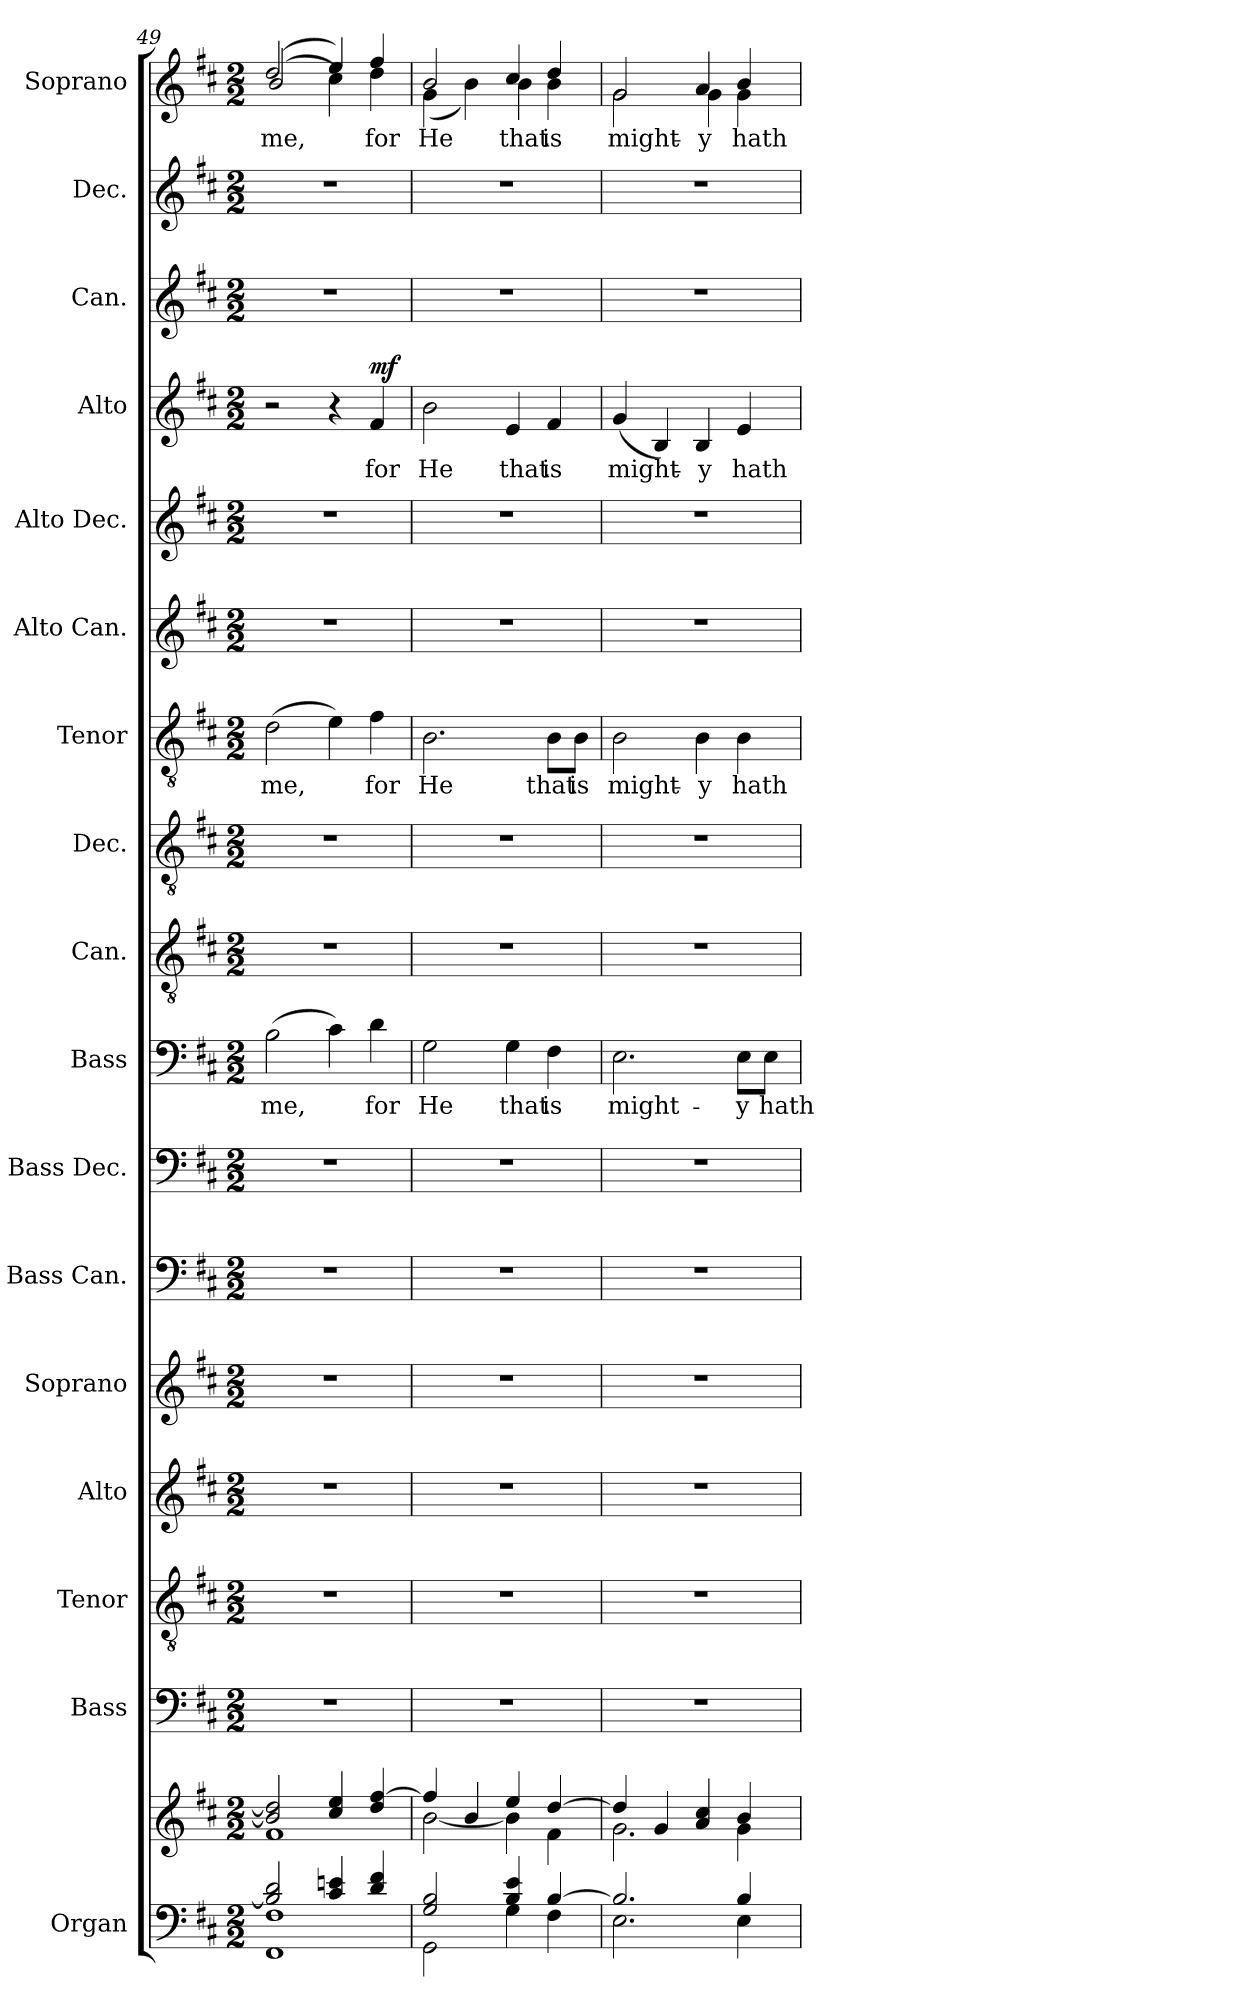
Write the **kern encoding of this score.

**kern	**kern	**kern	**kern	**kern	**kern	**kern	**kern	**kern	**text	**kern	**kern	**kern	**text	**kern	**kern	**kern	**text	**dynam	**kern	**kern	**kern	**text
*part17	*part17	*part16	*part15	*part14	*part13	*part12	*part11	*part10	*part10	*part9	*part8	*part7	*part7	*part6	*part5	*part4	*part4	*part4	*part3	*part2	*part1	*part1
*staff18	*staff17	*staff16	*staff15	*staff14	*staff13	*staff12	*staff11	*staff10	*staff10	*staff9	*staff8	*staff7	*staff7	*staff6	*staff5	*staff4	*staff4	*staff4	*staff3	*staff2	*staff1	*staff1
*I"Organ	*	*I"Bass	*I"Tenor	*I"Alto	*I"Soprano	*I"Bass Can.	*I"Bass Dec.	*I"Bass	*	*I"Can.	*I"Dec.	*I"Tenor	*	*I"Alto Can.	*I"Alto Dec.	*I"Alto	*	*	*I"Can.	*I"Dec.	*I"Soprano	*
*I'Org.	*	*I'B.	*I'T.	*I'A.	*I'S.	*I'B.   Can.	*I'Dec.	*I'B.	*	*	*I'Dec.	*I'T.	*	*I'A.   Can.	*I'Dec.	*I'A.	*	*	*	*I'Dec.	*I'S.	*
!!LO:LB:g=z
*clefF4	*clefG2	*clefF4	*clefGv2	*clefG2	*clefG2	*clefF4	*clefF4	*clefF4	*	*clefGv2	*clefGv2	*clefGv2	*	*clefG2	*clefG2	*clefG2	*	*	*clefG2	*clefG2	*clefG2	*
*	*	*	*ITrd7c12	*	*	*	*	*	*	*ITrd7c12	*ITrd7c12	*ITrd7c12	*	*	*	*	*	*	*	*	*	*
*k[f#c#]	*k[f#c#]	*k[f#c#]	*k[f#c#]	*k[f#c#]	*k[f#c#]	*k[f#c#]	*k[f#c#]	*k[f#c#]	*	*k[f#c#]	*k[f#c#]	*k[f#c#]	*	*k[f#c#]	*k[f#c#]	*k[f#c#]	*	*	*k[f#c#]	*k[f#c#]	*k[f#c#]	*
*D:	*D:	*D:	*D:	*D:	*D:	*D:	*D:	*D:	*	*D:	*D:	*D:	*	*D:	*D:	*D:	*	*	*D:	*D:	*D:	*
*M2/2	*M2/2	*M2/2	*M2/2	*M2/2	*M2/2	*M2/2	*M2/2	*M2/2	*	*M2/2	*M2/2	*M2/2	*	*M2/2	*M2/2	*M2/2	*	*	*M2/2	*M2/2	*M2/2	*
=49	=49	=49	=49	=49	=49	=49	=49	=49	=49	=49	=49	=49	=49	=49	=49	=49	=49	=49	=49	=49	=49	=49
*^	*^	*	*	*	*	*	*	*	*	*	*	*	*	*	*	*	*	*	*	*	*	*
!	!	!	!	!	!	!	!	!	!	!	!LO:LY:b:color=#000000	!	!	!	!	!	!	!	!	!	!	!	!	!
!	!	!	!	!	!	!	!	!	!	!	!	!	!	!	!LO:LY:b:color=#000000	!	!	!	!	!	!	!	!	!
!	!	!	!	!	!	!	!	!	!	!	!	!	!	!	!	!	!	!	!	!	!	!	!	!LO:LY:b:color=#000000
*	*	*	*	*	*	*	*	*	*	*	*	*	*	*	*	*	*	*	*	*	*	*	*^	*
2Bi/] 2di	1FF#i 1F#i	2bi/] 2ddi]	1f#i	1r	1r	1r	1r	1r	1r	(2Bi\	me,	1r	1r	(2Di\	me,	1r	1r	2r	.	.	1r	1r	(2ddi/	(2bi/	me,
4c#i/ 4eni	.	4cc#i/ 4eei	.	.	.	.	.	.	.	4c#i\)	.	.	.	4Ei\)	.	.	.	4r	.	.	.	.	4eei/)	4cc#i\)	.
!	!	!	!	!	!	!	!	!	!	!	!LO:LY:b:color=#000000	!	!	!	!	!	!	!	!	!	!	!	!	!	!
!	!	!	!	!	!	!	!	!	!	!	!	!	!	!	!LO:LY:b:color=#000000	!	!	!	!	!	!	!	!	!	!
!	!	!	!	!	!	!	!	!	!	!	!	!	!	!	!	!	!	!	!LO:LY:b:color=#000000	!	!	!	!	!	!
!	!	!	!	!	!	!	!	!	!	!	!	!	!	!	!	!	!	!	!	!	!	!	!	!	!LO:LY:b:color=#000000
4di/ 4f#i	.	4ddi/ [4ff#i	.	.	.	.	.	.	.	4di\	for	.	.	4F#i\	for	.	.	4f#i/	for	mf	.	.	4ff#i/	4ddi\	for
=50	=50	=50	=50	=50	=50	=50	=50	=50	=50	=50	=50	=50	=50	=50	=50	=50	=50	=50	=50	=50	=50	=50	=50	=50	=50
!	!	!	!	!	!	!	!	!	!	!	!LO:LY:b:color=#000000	!	!	!	!	!	!	!	!	!	!	!	!	!	!
!	!	!	!	!	!	!	!	!	!	!	!	!	!	!	!LO:LY:b:color=#000000	!	!	!	!	!	!	!	!	!	!
!	!	!	!	!	!	!	!	!	!	!	!	!	!	!	!	!	!	!	!LO:LY:b:color=#000000	!	!	!	!	!	!
!	!	!	!	!	!	!	!	!	!	!	!	!	!	!	!	!	!	!	!	!	!	!	!	!	!LO:LY:b:color=#000000
2Gi/ 2Bi	2GGi\	4ff#i/]	[2bi\	1r	1r	1r	1r	1r	1r	2Gi\	He	1r	1r	2.BBi\	He	1r	1r	2bi\	He	.	1r	1r	2bi/	(4gi\	He
.	.	4bi/	.	.	.	.	.	.	.	.	.	.	.	.	.	.	.	.	.	.	.	.	.	4bi\)	.
!	!	!	!	!	!	!	!	!	!	!	!LO:LY:b:color=#000000	!	!	!	!	!	!	!	!	!	!	!	!	!	!
!	!	!	!	!	!	!	!	!	!	!	!	!	!	!	!	!	!	!	!LO:LY:b:color=#000000	!	!	!	!	!	!
!	!	!	!	!	!	!	!	!	!	!	!	!	!	!	!	!	!	!	!	!	!	!	!	!	!LO:LY:b:color=#000000
4Bi/ 4ei	4Gi\	4eei/	4bi\]	.	.	.	.	.	.	4Gi\	that	.	.	.	.	.	.	4ei/	that	.	.	.	4cc#i/	4bi\	that
!	!	!	!	!	!	!	!	!	!	!	!LO:LY:b:color=#000000	!	!	!	!	!	!	!	!	!	!	!	!	!	!
!	!	!	!	!	!	!	!	!	!	!	!	!	!	!	!LO:LY:b:color=#000000	!	!	!	!	!	!	!	!	!	!
!	!	!	!	!	!	!	!	!	!	!	!	!	!	!	!	!	!	!	!LO:LY:b:color=#000000	!	!	!	!	!	!
!	!	!	!	!	!	!	!	!	!	!	!	!	!	!	!	!	!	!	!	!	!	!	!	!	!LO:LY:b:color=#000000
[4Bi/	4F#i\	[4ddi/	4f#i\	.	.	.	.	.	.	4F#i\	is	.	.	8BBi\L	that	.	.	4f#i/	is	.	.	.	4ddi/	4bi\	is
!	!	!	!	!	!	!	!	!	!	!	!	!	!	!	!LO:LY:b:color=#000000	!	!	!	!	!	!	!	!	!	!
.	.	.	.	.	.	.	.	.	.	.	.	.	.	8BBi\J	is	.	.	.	.	.	.	.	.	.	.
=51	=51	=51	=51	=51	=51	=51	=51	=51	=51	=51	=51	=51	=51	=51	=51	=51	=51	=51	=51	=51	=51	=51	=51	=51	=51
!	!	!	!	!	!	!	!	!	!	!	!LO:LY:b:color=#000000	!	!	!	!	!	!	!	!	!	!	!	!	!	!
!	!	!	!	!	!	!	!	!	!	!	!	!	!	!	!LO:LY:b:color=#000000	!	!	!	!	!	!	!	!	!	!
!	!	!	!	!	!	!	!	!	!	!	!	!	!	!	!	!	!	!	!LO:LY:b:color=#000000	!	!	!	!	!	!
!	!	!	!	!	!	!	!	!	!	!	!	!	!	!	!	!	!	!	!	!	!	!	!	!	!LO:LY:b:color=#000000
2.Bi/]	2.Ei\	4ddi/]	2.gi\	1r	1r	1r	1r	1r	1r	2.Ei\	might-	1r	1r	2BBi\	might-	1r	1r	(4gi/	might-	.	1r	1r	2gi/	2gi\	might-
.	.	4gi/	.	.	.	.	.	.	.	.	.	.	.	.	.	.	.	4Bi/)	.	.	.	.	.	.	.
!	!	!	!	!	!	!	!	!	!	!	!	!	!	!	!LO:LY:b:color=#000000	!	!	!	!	!	!	!	!	!	!
!	!	!	!	!	!	!	!	!	!	!	!	!	!	!	!	!	!	!	!LO:LY:b:color=#000000	!	!	!	!	!	!
!	!	!	!	!	!	!	!	!	!	!	!	!	!	!	!	!	!	!	!	!	!	!	!	!	!LO:LY:b:color=#000000
.	.	4ai/ 4cc#i	.	.	.	.	.	.	.	.	.	.	.	4BBi\	-y	.	.	4Bi/	-y	.	.	.	4ai/	4gi\	-y
!	!	!	!	!	!	!	!	!	!	!	!LO:LY:b:color=#000000	!	!	!	!	!	!	!	!	!	!	!	!	!	!
!	!	!	!	!	!	!	!	!	!	!	!	!	!	!	!LO:LY:b:color=#000000	!	!	!	!	!	!	!	!	!	!
!	!	!	!	!	!	!	!	!	!	!	!	!	!	!	!	!	!	!	!LO:LY:b:color=#000000	!	!	!	!	!	!
!	!	!	!	!	!	!	!	!	!	!	!	!	!	!	!	!	!	!	!	!	!	!	!	!	!LO:LY:b:color=#000000
4Bi/	4Ei\	4bi/	4gi\	.	.	.	.	.	.	8Ei\L	-y	.	.	4BBi\	hath	.	.	4ei/	hath	.	.	.	4bi/	4gi\	hath
!	!	!	!	!	!	!	!	!	!	!	!LO:LY:b:color=#000000	!	!	!	!	!	!	!	!	!	!	!	!	!	!
.	.	.	.	.	.	.	.	.	.	8Ei\J	hath	.	.	.	.	.	.	.	.	.	.	.	.	.	.
*v	*v	*	*	*	*	*	*	*	*	*	*	*	*	*	*	*	*	*	*	*	*	*	*v	*v	*
*	*v	*v	*	*	*	*	*	*	*	*	*	*	*	*	*	*	*	*	*	*	*	*	*
=	=	=	=	=	=	=	=	=	=	=	=	=	=	=	=	=	=	=	=	=	=	=
*-	*-	*-	*-	*-	*-	*-	*-	*-	*-	*-	*-	*-	*-	*-	*-	*-	*-	*-	*-	*-	*-	*-
